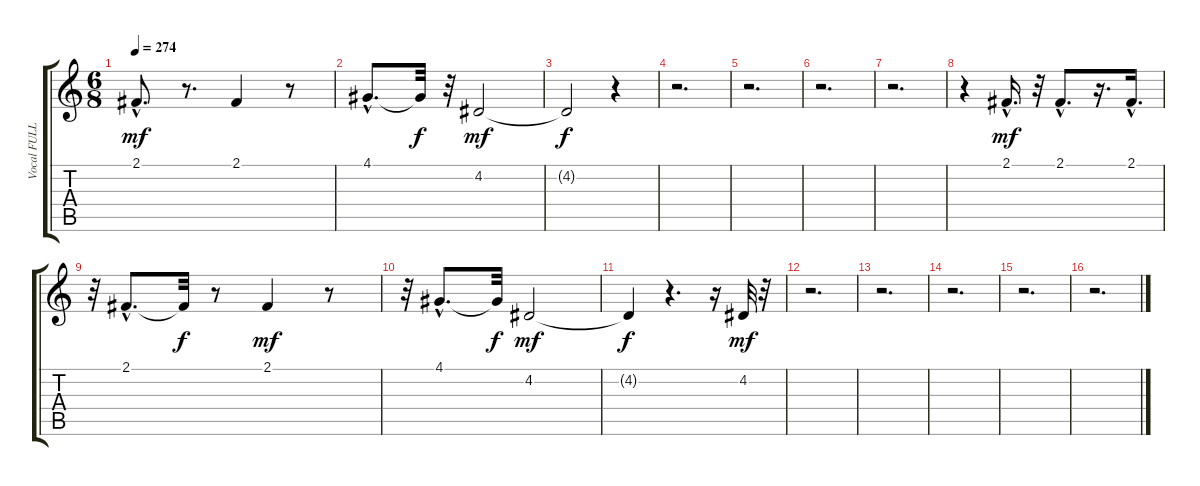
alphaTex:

\track ("Vocal FULL" "Vocal FULL") {instrument viola}
\staff {score tabs}
\tuning (E4 B3 G3 D3 A2 E2) {hide}
\ts (6 8)
\tempo 274
\clef g2
\ks c
2.1{hac}.8{d dy mf} r.8{d} 2.1.4 r.8 |
4.1{hac}.8{d} 4.1{t}.32{dy f} r.32 4.2.2{dy mf} |
4.2{t}.2{dy f} r.4 |
r.2{d} |
r.2{d} |
r.2{d} |
r.2{d} |
r.4 2.1{hac}.16{d dy mf} r.32 2.1{hac}.8{d} r.16{d} 2.1{hac}.16{d} |
r.32 2.1{hac}.8{d} 2.1{t}.32{dy f} r.8 2.1.4{dy mf} r.8 |
r.32 4.1{hac}.8{d} 4.1{t}.32{dy f} 4.2.2{dy mf} |
4.2{t}.4{dy f} r.4{d} r.16 4.2.32{dy mf} r.32 |
r.2{d} |
r.2{d} |
r.2{d} |
r.2{d} |
r.2{d}
